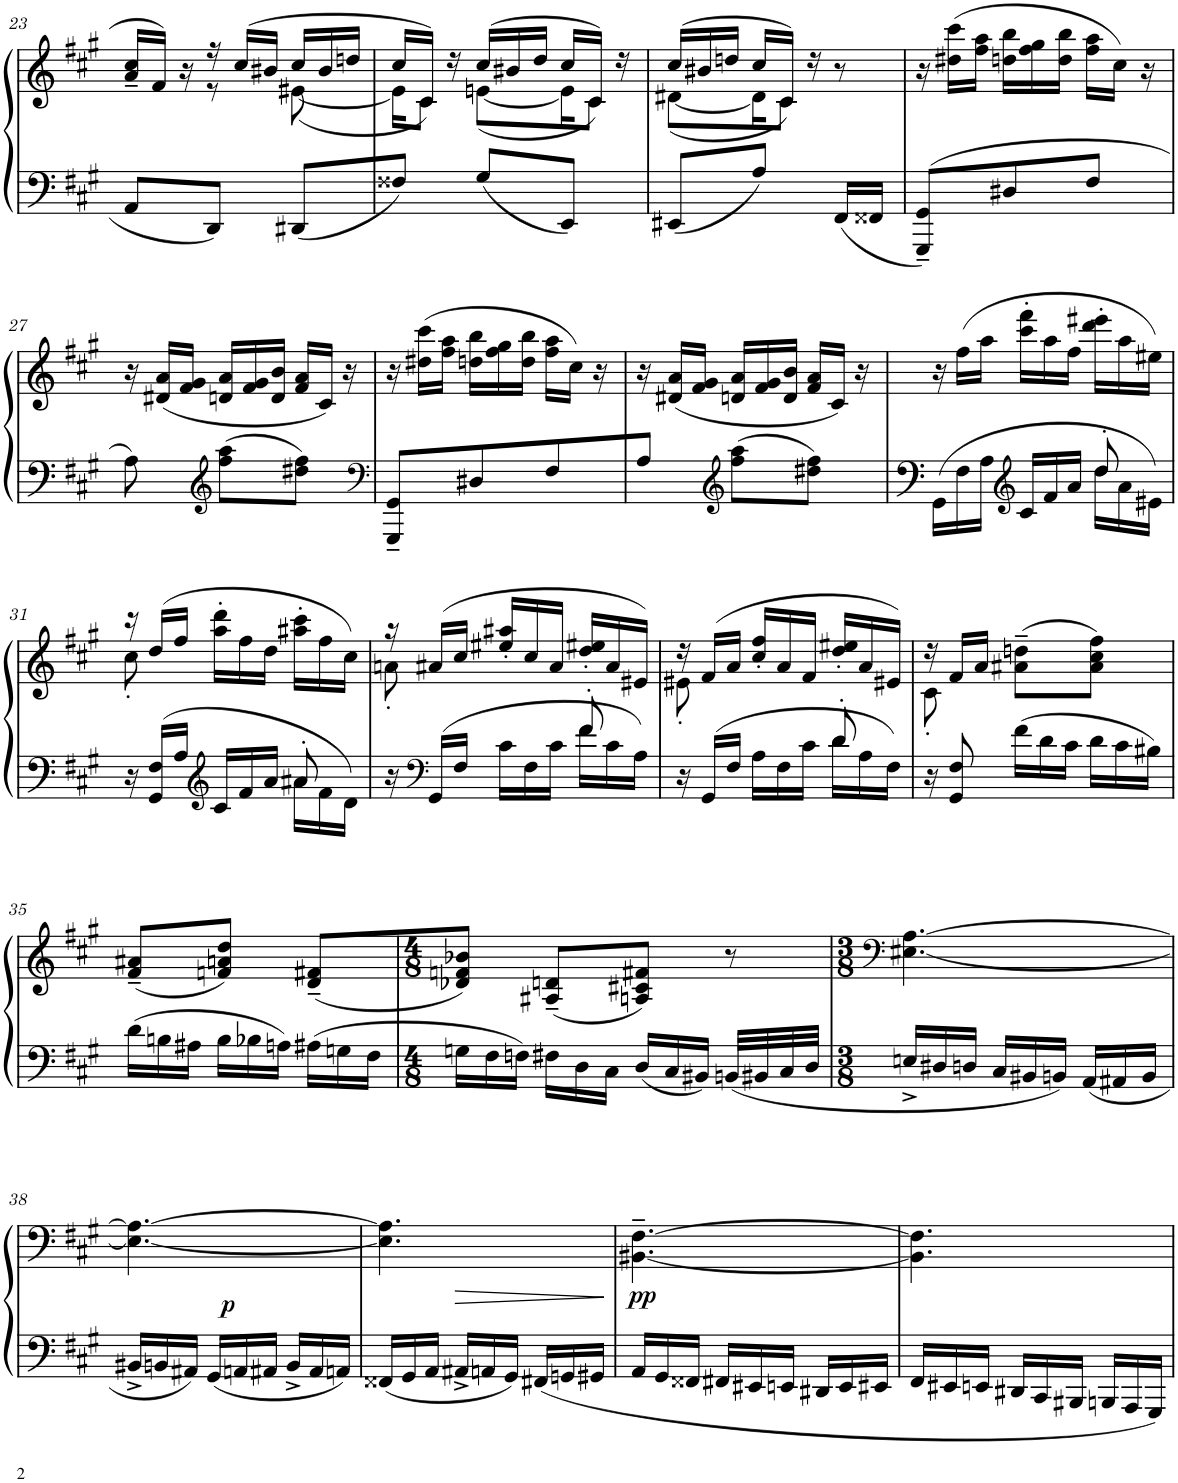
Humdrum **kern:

**kern	**kern	**dynam
*part1	*part1	*part1
*staff2	*staff1	*staff1/2
*I"Piano	*	*
*I'Pno.	*	*
!!LO:PB:g=z
*clefF4	*clefG2	*
*k[f#c#g#]	*k[f#c#g#]	*
*M3/8	*M3/8	*
=23	=23	=23
*	*^	*
8AA/L	24a/~ 24cc#/~LL	8ryy	.
.	24f#/JJ	.	.
.	24r	.	.
8DD/J	24r	8r	.
.	(24cc#/LL	.	.
.	24b#X/JJ	.	.
*	*Xbrackettup	*	*
8DD#X/L	24cc#/LL	([8e#X\	.
.	24b#/	.	.
.	24ddn/JJ	.	.
=24	=24	=24	=24
*	*brackettup	*	*
8F##X/J	24cc#/LL	24e#\KL]	.
.	24c#/JJ))	12c#\J	.
.	24r	.	.
*	*Xbrackettup	*	*
8G#/L	(24cc#/LL	([8en\L	.
.	24b#X/	.	.
.	24dd/JJ	.	.
*	*brackettup	*	*
8EE/J)	24cc#/LL	24e\K]	.
.	(24c#/JJ)	12c#\J	.
.	24r	.	.
=25	=25	=25	=25
*	*Xbrackettup	*	*
8EE#X/L	(24cc#/LL	([8d#X\L	.
.	24b#X/	.	.
.	24ddn/JJ	.	.
*	*brackettup	*	*
8A/J)	24cc#/LL	24d#\K]	.
.	(24c#/JJ)	12c#\J	.
.	24r	.	.
16FF#/LL	8r	8ryy	.
16FF##X/JJ	.	.	.
*	*v	*v	*
=26	=26	=26
8GGG#/~ 8GG#/~L	24r	.
.	(24dd#X\ 24ccc#\LL	.
.	24ff#\ 24aa\JJ	.
*	*Xbrackettup	*
8D#X/	24ddn\ 24bb\LL	.
.	24ff#\ 24gg#\	.
.	24dd\ 24bb\JJ	.
*	*brackettup	*
8F#/J	24ff#\ 24aa\LL	.
.	24cc#\JJ)	.
.	24r	.
!!LO:LB:g=z
=27	=27	=27
8A\	24r	.
.	(24d#X/ 24a/LL	.
.	24f#/ 24g#/JJ	.
*clefG2	*	*
*	*Xbrackettup	*
8ff#\ 8aa\L	24dn/ 24a/LL	.
.	24f#/ 24g#/	.
.	24d/ 24b/JJ	.
*	*brackettup	*
8dd#X\ 8ff#\J	24f#/ 24a/LL	.
.	24c#/JJ)	.
.	24r	.
=28	=28	=28
*clefF4	*	*
8GGG#/~ 8GG#/~L	24r	.
.	(24dd#X\ 24ccc#\LL	.
.	24ff#\ 24aa\JJ	.
*	*Xbrackettup	*
8D#X/	24ddn\ 24bb\LL	.
.	24ff#\ 24gg#\	.
.	24dd\ 24bb\JJ	.
*	*brackettup	*
8F#/	24ff#\ 24aa\LL	.
.	24cc#\JJ)	.
.	24r	.
=29	=29	=29
8A/J	24r	.
.	(24d#X/ 24a/LL	.
.	24f#/ 24g#/JJ	.
*clefG2	*	*
*	*Xbrackettup	*
8ff#\ 8aa\L	24dn/ 24a/LL	.
.	24f#/ 24g#/	.
.	24d/ 24b/JJ	.
*	*brackettup	*
8dd#X\ 8ff#\J	24f#/ 24a/LL	.
.	24c#/JJ)	.
.	24r	.
=30	=30	=30
*Xbrackettup	*	*
*^	*	*
24GG#\LL	4ryy	24r	.
24F#\	.	(24ff#\LL	.
24A\JJ	.	24aa\JJ	.
*clefG2	*	*	*
*	*	*Xbrackettup	*
24c#/LL	.	24ccc#\' 24fff#\'LL	.
24f#/	.	24aa\	.
24a/JJ	.	24ff#\JJ	.
24dd\LL	8dd'/	24ddd\' 24eee#X\'LL	.
24a\	.	24aa\	.
24e#X\JJ	.	24ee#X\JJ)	.
!!LO:LB:g=z
=31	=31	=31	=31
*brackettup	*	*brackettup	*
*	*	*^	*
24r	4ryy	24r	8cc#'\	.
24GG#/ 24F#/LL	.	(24dd/LL	.	.
24A/JJ	.	24ff#/JJ	.	.
*clefG2	*	*	*	*
*Xbrackettup	*	*Xbrackettup	*	*
24c#/LL	.	24aa\' 24ddd\'LL	4ryy	.
24f#/	.	24ff#\	.	.
24a/JJ	.	24dd\JJ	.	.
24a#X\LL	8a#'/	24aa#X\' 24ccc#\'LL	.	.
24f#\	.	24ff#\	.	.
24d\JJ	.	24cc#\JJ)	.	.
=32	=32	=32	=32	=32
*brackettup	*	*brackettup	*	*
24r	4ryy	24r	8an'\	.
*clefF4	*	*	*	*
24GG#/LL	.	(24a#X/LL	.	.
24F#/JJ	.	24cc#/JJ	.	.
*Xbrackettup	*	*Xbrackettup	*	*
24c#\LL	.	24ee#X/' 24aa#X/'LL	4ryy	.
24F#\	.	24cc#/	.	.
24c#\JJ	.	24a#/JJ	.	.
24f#\LL	8f#'/	24dd/' 24ee#X/'LL	.	.
24c#\	.	24a#/	.	.
24A\JJ	.	24e#X/JJ)	.	.
=33	=33	=33	=33	=33
*brackettup	*	*brackettup	*	*
24r	4ryy	24r	8e#X'\	.
24GG#/LL	.	(24f#/LL	.	.
24F#/JJ	.	24a/JJ	.	.
*Xbrackettup	*	*Xbrackettup	*	*
24A\LL	.	24cc#/' 24ff#/'LL	4ryy	.
24F#\	.	24a/	.	.
24c#\JJ	.	24f#/JJ	.	.
24d\LL	8d'/	24dd/' 24ee#X/'LL	.	.
24A\	.	24a/	.	.
24F#\JJ	.	24e#X/JJ)	.	.
*v	*v	*	*	*
=34	=34	=34	=34
*brackettup	*brackettup	*	*
24r	24r	8c#'\	.
12GG#/ 12F#/	24f#/LL	.	.
.	24a/JJ	.	.
*Xbrackettup	*	*	*
24f#\LL	(8a#X\~ 8ddn\~L	4ryy	.
24d\	.	.	.
24c#\JJ	.	.	.
24d\LL	8a#\ 8cc#\ 8ff#\J)	.	.
24c#\	.	.	.
24B#X\JJ	.	.	.
*	*v	*v	*
!!LO:LB:g=z
=35	=35	=35
24d\LL	(8f#/~ 8a#X/~L	.
24Bn\	.	.
24A#X\JJ	.	.
24B\LL	8fn/ 8an/ 8dd/J)	.
24B-X\	.	.
24An\JJ	.	.
24A#X\LL	(8d/~ 8f#X/~L	.
24Gn\	.	.
24F#\JJ	.	.
=36	=36	=36
*M4/8	*M4/8	*
24Gn\LL	8d-X/ 8fn/ 8b-X/J)	.
24F#\	.	.
24Fn\JJ	.	.
24F#X\LL	(8A#X/~ 8dn/~L	.
24D\	.	.
24C#\JJ	.	.
24D/LL	8An/ 8c#X/ 8f#X/J)	.
24C#/	.	.
24BB#X/JJ	.	.
32BBn/LLL	8r	.
32BB#X/	.	.
32C#/	.	.
32D/JJJ	.	.
=37	=37	=37
*	*clefF4	*
*M3/8	*M3/8	*
24En^/LL	[4.E#X\ [4.A\	.
24D#X/	.	.
24Dn/JJ	.	.
24C#/LL	.	.
24BB#X/	.	.
24BBn/JJ	.	.
24AA/LL	.	.
24AA#X/	.	.
24BB/JJ	.	.
!!LO:LB:g=z
=38	=38	=38
24BB#X^/LL	4.E#\_ 4.A\_	.
24BBn/	.	.
24AA#X/JJ	.	.
!	!	!LO:DY:a=2
24GG#/LL	.	p
24AAn/	.	.
24AA#X/JJ	.	.
24BB^/LL	.	.
24AA#/	.	.
24AAn/JJ	.	.
=39	=39	=39
24FF##X/LL	4.E#\] 4.A\]	.
24GG#/	.	.
24AA/JJ	.	.
24AA#X^/LL	.	.
24AAn/	.	.
24GG#/JJ	.	.
24FF#X/LL	.	.
24GGn/	.	.
24GG#X/JJ	.	.
=40	=40	=40
!	!	!LO:DY:a=2
24AA/LL	[4.BB#X\~ [4.F#\~	pp
24GG#/	.	.
24FF##X/JJ	.	.
24FF#X/LL	.	.
24EE#X/	.	.
24EEn/JJ	.	.
24DD#X/LL	.	.
24EE/	.	.
24EE#X/JJ	.	.
=41	=41	=41
24FF#/LL	4.BB#\] 4.F#\]	.
24EE#X/	.	.
24EEn/JJ	.	.
24DD#X/LL	.	.
24CC#/	.	.
24BBB#X/JJ	.	.
24BBBn/LL	.	.
24AAA/	.	.
24GGG#/JJ	.	.
=	=	=
*-	*-	*-
